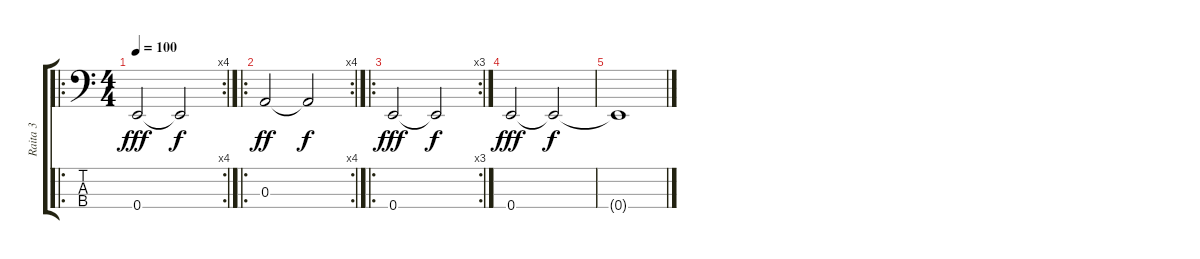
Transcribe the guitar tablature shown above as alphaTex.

\track ("Raita 3" "Raita 3") {instrument electricbasspick}
\staff {score tabs}
\tuning (G2 D2 A1 E1) {hide}
\ro
\rc 4
\ts (4 4)
\tempo 100
\clef f4
\ks c
0.4.2{dy fff instrument electricbasspick} 0.4{t}.2{dy f} |
\ro
\rc 4
0.3.2{dy ff} 0.3{t}.2{dy f} |
\ro
\rc 3
0.4.2{dy fff} 0.4{t}.2{dy f} |
0.4.2{dy fff} 0.4{t}.2{dy f} |
0.4{t}.1
